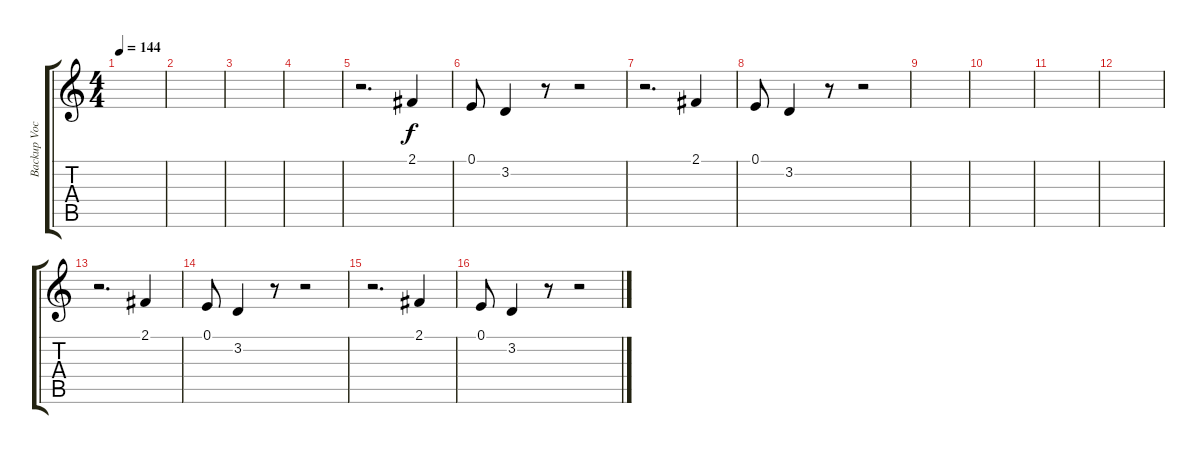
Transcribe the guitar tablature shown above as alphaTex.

\track ("Backup Vocals" "Backup Voc") {instrument altosax}
\staff {score tabs}
\tuning (E4 B3 G3 D3 A2 E2) {hide}
\ts (4 4)
\tempo 144
\clef g2
\ks c
|
|
|
|
r.2{d instrument altosax} 2.1.4 |
0.1.8 3.2.4 r.8 r.2 |
r.2{d} 2.1.4 |
0.1.8 3.2.4 r.8 r.2 |
|
|
|
|
r.2{d} 2.1.4 |
0.1.8 3.2.4 r.8 r.2 |
r.2{d} 2.1.4 |
0.1.8 3.2.4 r.8 r.2
